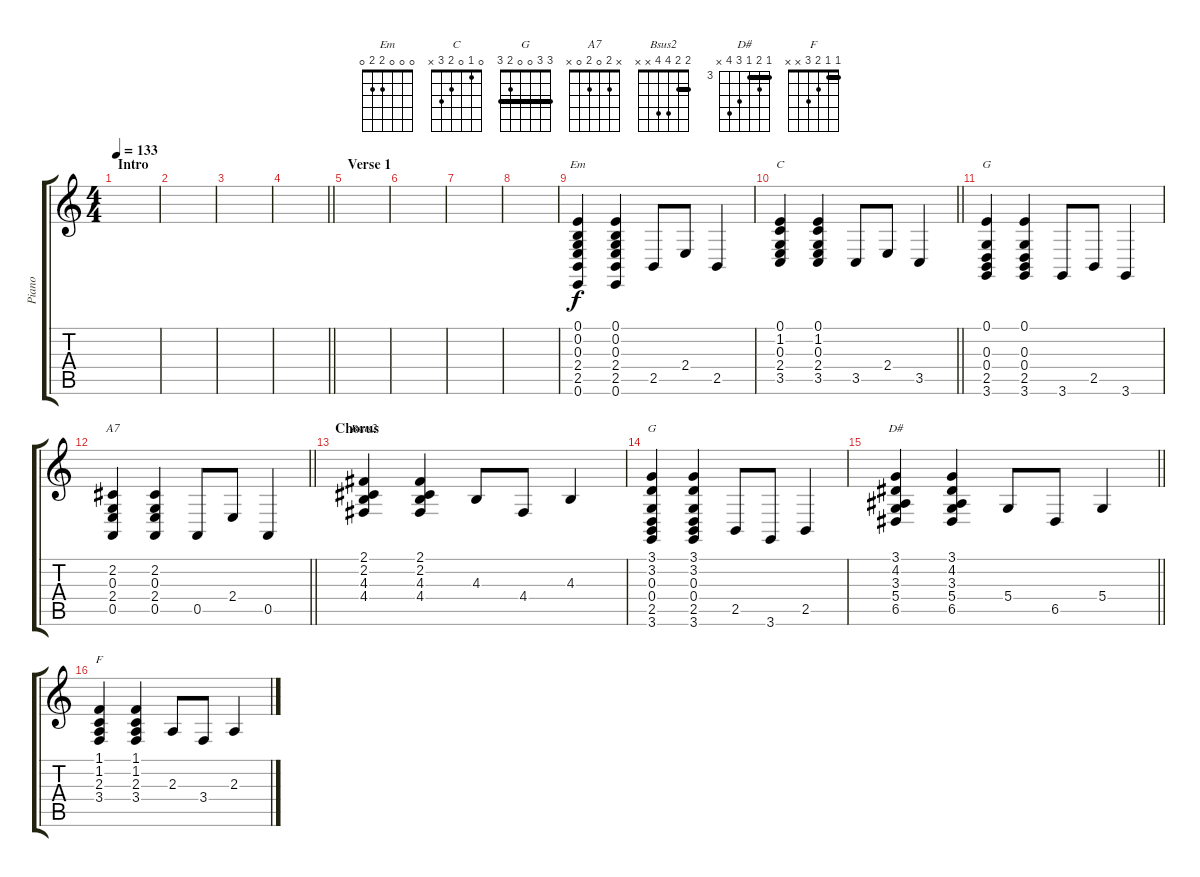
\track ("Piano" "Piano") {instrument brightacousticpiano}
\staff {score tabs}
\tuning (E4 B3 G3 D3 A2 E2) {hide}
\chord ("Em" 0 0 0 2 2 0)
\chord ("C" 0 1 0 2 3 x)
\chord ("G" x x 0 0 2 3)
\chord ("A7" x 2 0 2 0 x)
\chord ("Bsus2" 2 2 4 4 x x) {barre 2}
\chord ("G" 3 3 0 0 2 3) {barre 3}
\chord ("D#" 3 4 3 5 6 x) {firstfret 3 barre 3}
\chord ("F" 1 1 2 3 x x) {barre 1}
\ts (4 4)
\section ("" "Intro")
\tempo 133
\clef g2
\ks c
|
|
|
\barLineRight lightlight
|
\section ("" "Verse 1")
|
|
|
|
(0.1 0.2 0.3 2.4 2.5 0.6).4{ch "Em"} (0.1 0.2 0.3 2.4 2.5 0.6).4 2.5.8 2.4.8 2.5.4 |
\barLineRight lightlight
(0.1 1.2 0.3 2.4 3.5).4{ch "C"} (0.1 1.2 0.3 2.4 3.5).4 3.5.8 2.4.8 3.5.4 |
(0.1 0.3 0.4 2.5 3.6).4{ch "G"} (0.1 0.3 0.4 2.5 3.6).4 3.6.8 2.5.8 3.6.4 |
\barLineRight lightlight
(2.2 0.3 2.4 0.5).4{ch "A7"} (2.2 0.3 2.4 0.5).4 0.5.8 2.4.8 0.5.4 |
\section ("" "Chorus")
(2.1 2.2 4.3 4.4).4{ch "Bsus2"} (2.1 2.2 4.3 4.4).4 4.3.8 4.4.8 4.3.4 |
(3.1 3.2 0.3 0.4 2.5 3.6).4{ch "G"} (3.1 3.2 0.3 0.4 2.5 3.6).4 2.5.8 3.6.8 2.5.4 |
\barLineRight lightlight
(3.1 4.2 3.3 5.4 6.5).4{ch "D#"} (3.1 4.2 3.3 5.4 6.5).4 5.4.8 6.5.8 5.4.4 |
(1.1 1.2 2.3 3.4).4{ch "F"} (1.1 1.2 2.3 3.4).4 2.3.8 3.4.8 2.3.4
